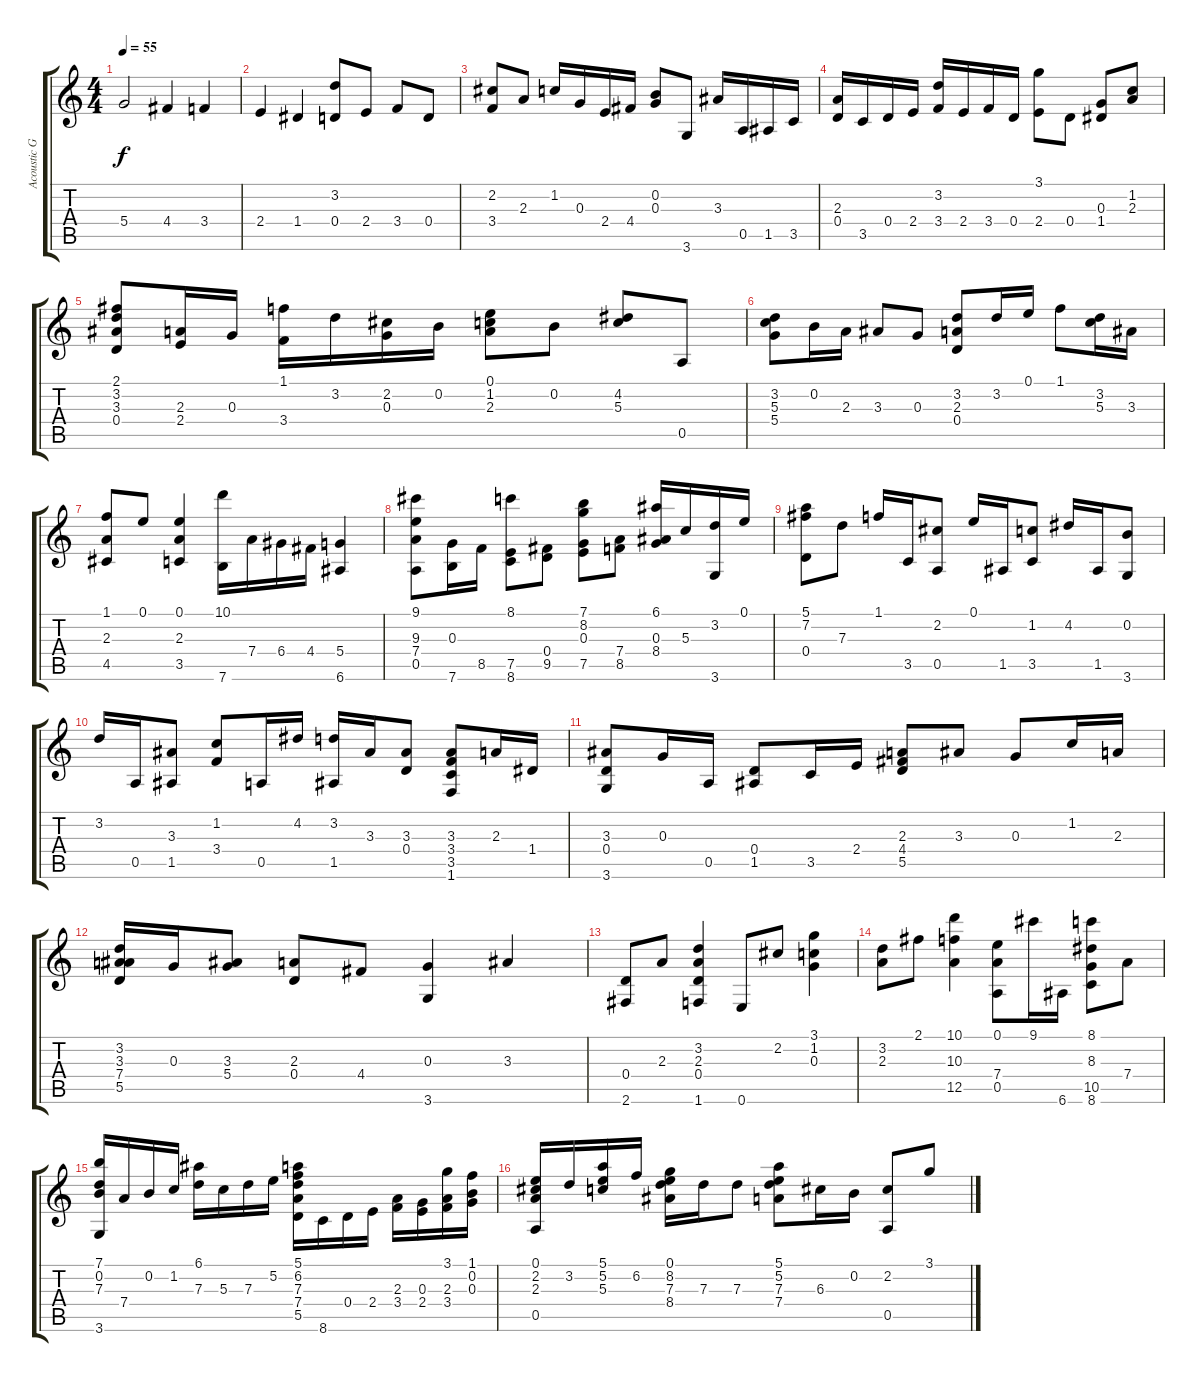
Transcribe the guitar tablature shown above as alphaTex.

\track ("Acoustic Guitar" "Acoustic G") {instrument acousticguitarnylon}
\staff {score tabs}
\tuning (E4 B3 G3 D3 A2 E2) {hide}
\ts (4 4)
\tempo 55
\clef g2
\ks c
5.4.2{dy f instrument acousticguitarnylon} 4.4.4 3.4.4 |
2.4.4 1.4.4 (3.2 0.4).8 2.4.8 3.4.8 0.4.8 |
(2.2 3.4).8 2.3.8 1.2.16 0.3.16 2.4.16 4.4.16 (0.2 0.3).8 3.6.8 3.3.16 0.5.16 1.5.16 3.5.16 |
(2.3 0.4).16 3.5.16 0.4.16 2.4.16 (3.2 3.4).16 2.4.16 3.4.16 0.4.16 (3.1 2.4).8 0.4.8 (0.3 1.4).8 (1.2 2.3).8 |
(2.1 3.2 3.3 0.4).8 (2.3 2.4).16 0.3.16 (1.1 3.4).16 3.2.16 (2.2 0.3).16 0.2.16 (0.1 1.2 2.3).8 0.2.8 (4.2 5.3).8 0.5.8 |
(3.2 5.3 5.4).8 0.2.16 2.3.16 3.3.8 0.3.8 (3.2 2.3 0.4).8 3.2.16 0.1.16 1.1.8 (3.2 5.3).16 3.3.16 |
(1.1 2.3 4.5).8 0.1.8 (0.1 2.3 3.5).4 (10.1 7.6).16 7.4.16 6.4.16 4.4.16 (5.4 6.6).4 |
(9.1 9.3 7.4 0.5).8 (0.3 7.6).16 8.5.16 (8.1 7.5 8.6).8 (0.4 9.5).8 (7.1 8.2 0.3 7.5).8 (7.4 8.5).8 (6.1 0.3 8.4).16 5.3.16 (3.2 3.6).16 0.1.16 |
(5.1 7.2 0.4).8 7.3.8 1.1.16 3.5.16 (2.2 0.5).8 0.1.16 1.5.16 (1.2 3.5).8 4.2.16 1.5.16 (0.2 3.6).8 |
3.2.16 0.5.16 (3.3 1.5).8 (1.2 3.4).8 0.5.16 4.2.16 (3.2 1.5).16 3.3.16 (3.3 0.4).8 (3.3 3.4 3.5 1.6).8 2.3.16 1.4.16 |
(3.3 0.4 3.6).8 0.3.16 0.5.16 (0.4 1.5).8 3.5.16 2.4.16 (2.3 4.4 5.5).8 3.3.8 0.3.8 1.2.16 2.3.16 |
(3.2 3.3 7.4 5.5).16 0.3.16 (3.3 5.4).8 (2.3 0.4).8 4.4.8 (0.3 3.6).4 3.3.4 |
(0.4 2.6).8 2.3.8 (3.2 2.3 0.4 1.6).4 0.6.8 2.2.8 (3.1 1.2 0.3).4 |
(3.2 2.3).8 2.1.8 (10.1 10.3 12.5).4 (0.1 7.4 0.5).8 9.1.16 6.6.16 (8.1 8.3 10.5 8.6).8 7.4.8 |
(7.1 0.2 7.3 3.6).16 7.4.16 0.2.16 1.2.16 (6.1 7.3).16 5.3.16 7.3.16 5.2.16 (5.1 6.2 7.3 7.4 5.5).16 8.6.16 0.4.16 2.4.16 (2.3 3.4).16 (0.3 2.4).16 (3.1 2.3 3.4).16 (1.1 0.2 0.3).16 |
(0.1 2.2 2.3 0.5).16 3.2.16 (5.1 5.2 5.3).16 6.2.16 (0.1 8.2 7.3 8.4).16 7.3.16 7.3.8 (5.1 5.2 7.3 7.4).8 6.3.16 0.2.16 (2.2 0.5).8 3.1.8
